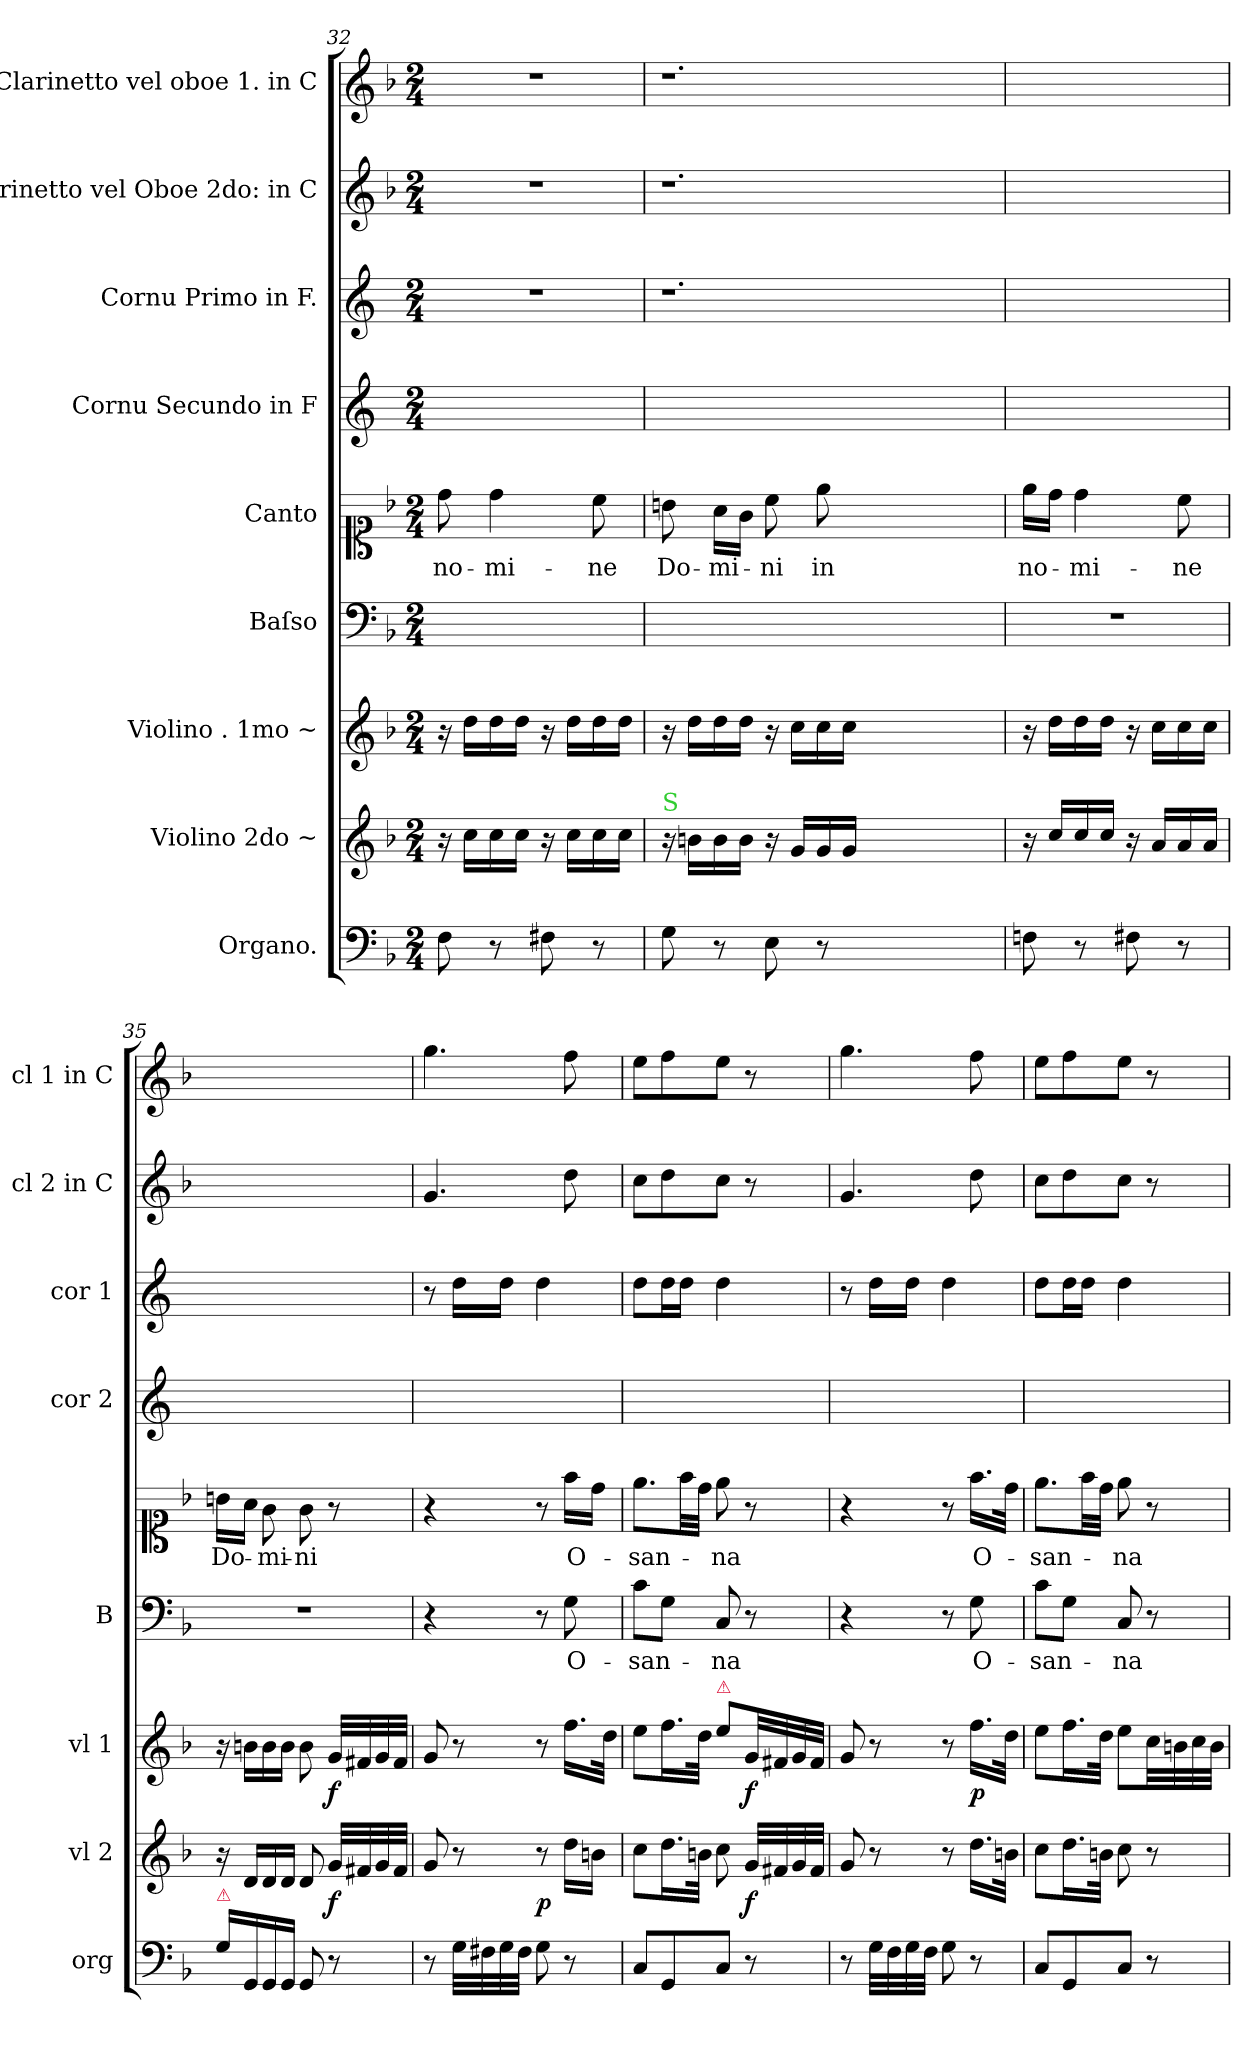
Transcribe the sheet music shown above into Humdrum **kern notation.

**kern	**kern	**dynam	**kern	**dynam	**kern	**text	**kern	**text	**kern	**kern	**kern	**kern
*part9	*part8	*part8	*part7	*part7	*part6	*part6	*part5	*part5	*part4	*part3	*part2	*part1
*staff9	*staff8	*staff8	*staff7	*staff7	*staff6	*staff6	*staff5	*staff5	*staff4	*staff3	*staff2	*staff1
*I"Organo.	*I"Violino 2do ~	*	*I"Violino . 1mo ~	*	*I"Baſso	*	*I"Canto	*	*I"Cornu Secundo in F	*I"Cornu Primo in F.	*I"Clarinetto vel Oboe 2do: in C	*I"Clarinetto vel oboe 1. in C
*I'org	*I'vl 2	*	*I'vl 1	*	*I'B	*	*	*	*I'cor 2	*I'cor 1	*I'cl 2 in C	*I'cl 1 in C
*clefF4	*clefG2	*	*clefG2	*	*clefF4	*	*clefC1	*	*clefG2	*clefG2	*clefG2	*clefG2
*	*	*	*	*	*	*	*	*	*ITrd4c7	*ITrd4c7	*	*
*k[b-]	*k[b-]	*	*k[b-]	*	*k[b-]	*	*k[b-]	*	*k[b-]	*k[b-]	*k[b-]	*k[b-]
*F:	*F:	*	*F:	*	*F:	*	*F:	*	*F:	*F:	*F:	*F:
*M2/4	*M2/4	*	*M2/4	*	*M2/4	*	*M2/4	*	*M2/4	*M2/4	*M2/4	*M2/4
=32	=32	=32	=32	=32	=32	=32	=32	=32	=32	=32	=32	=32
8F\	16r	.	16r	.	2ryy	.	8dd\	no-	2ryy	2r	2r	2r
.	16cc\LL	.	16dd\LL	.	.	.	.	.	.	.	.	.
8r	16cc\	.	16dd\	.	.	.	4dd\	-mi-	.	.	.	.
.	16cc\JJ	.	16dd\JJ	.	.	.	.	.	.	.	.	.
8F#X\	16r	.	16r	.	.	.	.	.	.	.	.	.
.	16cc\LL	.	16dd\LL	.	.	.	.	.	.	.	.	.
8r	16cc\	.	16dd\	.	.	.	8cc\	-ne	.	.	.	.
.	16cc\JJ	.	16dd\JJ	.	.	.	.	.	.	.	.	.
=33	=33	=33	=33	=33	=33	=33	=33	=33	=33	=33	=33	=33
!	!LO:TX:a:color=limegreen:t=S	!	!	!	!	!	!	!	!	!	!	!
8G\	16r	.	16r	.	1.ryy	.	8bn\	Do-	2ryy	1.r	1.r	1.r
.	16bn\LL	.	16dd\LL	.	.	.	.	.	.	.	.	.
8r	16b\	.	16dd\	.	.	.	16a\LL	-mi-	.	.	.	.
.	16b\JJ	.	16dd\JJ	.	.	.	16g\JJ	.	.	.	.	.
8E\	16r	.	16r	.	.	.	8cc\	-ni	.	.	.	.
.	16g/LL	.	16cc\LL	.	.	.	.	.	.	.	.	.
8r	16g/	.	16cc\	.	.	.	8ee\	in	.	.	.	.
.	16g/JJ	.	16cc\JJ	.	.	.	.	.	.	.	.	.
1ryy	1ryy	.	1ryy	.	.	.	1ryy	.	1ryy	.	.	.
=34	=34	=34	=34	=34	=34	=34	=34	=34	=34	=34	=34	=34
8Fn\	16r	.	16r	.	2r	.	16ee\LL	no-	2ryy	2ryy	2ryy	2ryy
.	16cc/LL	.	16dd\LL	.	.	.	16dd\JJ	.	.	.	.	.
8r	16cc/	.	16dd\	.	.	.	4dd\	-mi-	.	.	.	.
.	16cc/JJ	.	16dd\JJ	.	.	.	.	.	.	.	.	.
8F#X\	16r	.	16r	.	.	.	.	.	.	.	.	.
.	16a/LL	.	16cc\LL	.	.	.	.	.	.	.	.	.
8r	16a/	.	16cc\	.	.	.	8cc\	-ne	.	.	.	.
.	16a/JJ	.	16cc\JJ	.	.	.	.	.	.	.	.	.
=35	=35	=35	=35	=35	=35	=35	=35	=35	=35	=35	=35	=35
!LO:TX:a:color=crimson:t=⚠	!	!	!	!	!	!	!	!	!	!	!	!
16G\LL	16r	.	16r	.	2r	.	16bn\LL	Do-	2ryy	2ryy	2ryy	2ryy
16GG/	16d/LL	.	16bn\LL	.	.	.	16a\JJ	.	.	.	.	.
16GG/	16d/	.	16b\	.	.	.	8g\	-mi-	.	.	.	.
16GG/JJ	16d/JJ	.	16b\JJ	.	.	.	.	.	.	.	.	.
8GG/	8d/	.	8b\	.	.	.	8g\	-ni	.	.	.	.
!	!	!	!	!LO:DY:b	!	!	!	!	!	!	!	!
8r	32g/LLL	f	32g/LLL	f	.	.	8r	.	.	.	.	.
.	32f#X/	.	32f#X/	.	.	.	.	.	.	.	.	.
.	32g/	.	32g/	.	.	.	.	.	.	.	.	.
.	32f#/JJJ	.	32f#/JJJ	.	.	.	.	.	.	.	.	.
=36	=36	=36	=36	=36	=36	=36	=36	=36	=36	=36	=36	=36
8r	8g/	.	8g/	.	4r	.	4r	.	2ryy	8r	4.g/	4.gg\
32G\LLL	8r	.	8r	.	.	.	.	.	.	16g\LL	.	.
32F#X\	.	.	.	.	.	.	.	.	.	.	.	.
32G\	.	.	.	.	.	.	.	.	.	16g\JJ	.	.
32F#\JJJ	.	.	.	.	.	.	.	.	.	.	.	.
8G\	8r	p	8r	.	8r	.	8r	.	.	4g\	.	.
8r	16dd\LL	.	16.ff\LL	.	8G\	O-	16ff\LL	O-	.	.	8dd\	8ff\
.	16bn\JJ	.	.	.	.	.	16dd\JJ	.	.	.	.	.
.	.	.	32dd\JJk	.	.	.	.	.	.	.	.	.
=37	=37	=37	=37	=37	=37	=37	=37	=37	=37	=37	=37	=37
8C/L	8cc\L	.	8ee\L	.	8c\L	-san-	8.ee\L	-san-	2ryy	8g\L	8cc\L	8ee\L
8GG/	16.dd\L	.	16.ff\L	.	8G\J	.	.	.	.	16g\L	8dd\	8ff\
.	.	.	.	.	.	.	32ff\LL	.	.	16g\JJ	.	.
.	32bn\JJk	.	32dd\JJk	.	.	.	32dd\JJJ	.	.	.	.	.
!	!	!	!LO:TX:a:color=crimson:t=⚠	!	!	!	!	!	!	!	!	!
8C/J	8cc\	.	8ee\L	.	8C/	-na	8ee\	-na	.	4g\	8cc\J	8ee\J
!	!	!	!	!LO:DY:b	!	!	!	!	!	!	!	!
8r	32g/LLL	f	32g/LL	f	8r	.	8r	.	.	.	8r	8r
.	32f#X/	.	32f#X/	.	.	.	.	.	.	.	.	.
.	32g/	.	32g/	.	.	.	.	.	.	.	.	.
.	32f#/JJJ	.	32f#/JJJ	.	.	.	.	.	.	.	.	.
=38	=38	=38	=38	=38	=38	=38	=38	=38	=38	=38	=38	=38
8r	8g/	.	8g/	.	4r	.	4r	.	2ryy	8r	4.g/	4.gg\
32G\LLL	8r	.	8r	.	.	.	.	.	.	16g\LL	.	.
32F\	.	.	.	.	.	.	.	.	.	.	.	.
32G\	.	.	.	.	.	.	.	.	.	16g\JJ	.	.
32F\JJJ	.	.	.	.	.	.	.	.	.	.	.	.
8G\	8r	.	8r	.	8r	.	8r	.	.	4g\	.	.
!	!	!	!	!LO:DY:b	!	!	!	!	!	!	!	!
8r	16.dd\LL	.	16.ff\LL	p	8G\	O-	16.ff\LL	O-	.	.	8dd\	8ff\
.	32bn\JJk	.	32dd\JJk	.	.	.	32dd\JJk	.	.	.	.	.
=39	=39	=39	=39	=39	=39	=39	=39	=39	=39	=39	=39	=39
8C/L	8cc\L	.	8ee\L	.	8c\L	-san-	8.ee\L	-san-	2ryy	8g\L	8cc\L	8ee\L
8GG/	16.dd\L	.	16.ff\L	.	8G\J	.	.	.	.	16g\L	8dd\	8ff\
.	.	.	.	.	.	.	32ff\LL	.	.	16g\JJ	.	.
.	32bn\JJk	.	32dd\JJk	.	.	.	32dd\JJJ	.	.	.	.	.
8C/J	8cc\	.	8ee\L	.	8C/	-na	8ee\	-na	.	4g\	8cc\J	8ee\J
8r	8r	.	32cc\LL	.	8r	.	8r	.	.	.	8r	8r
.	.	.	32bn\	.	.	.	.	.	.	.	.	.
.	.	.	32cc\	.	.	.	.	.	.	.	.	.
.	.	.	32b\JJJ	.	.	.	.	.	.	.	.	.
=	=	=	=	=	=	=	=	=	=	=	=	=
*-	*-	*-	*-	*-	*-	*-	*-	*-	*-	*-	*-	*-
